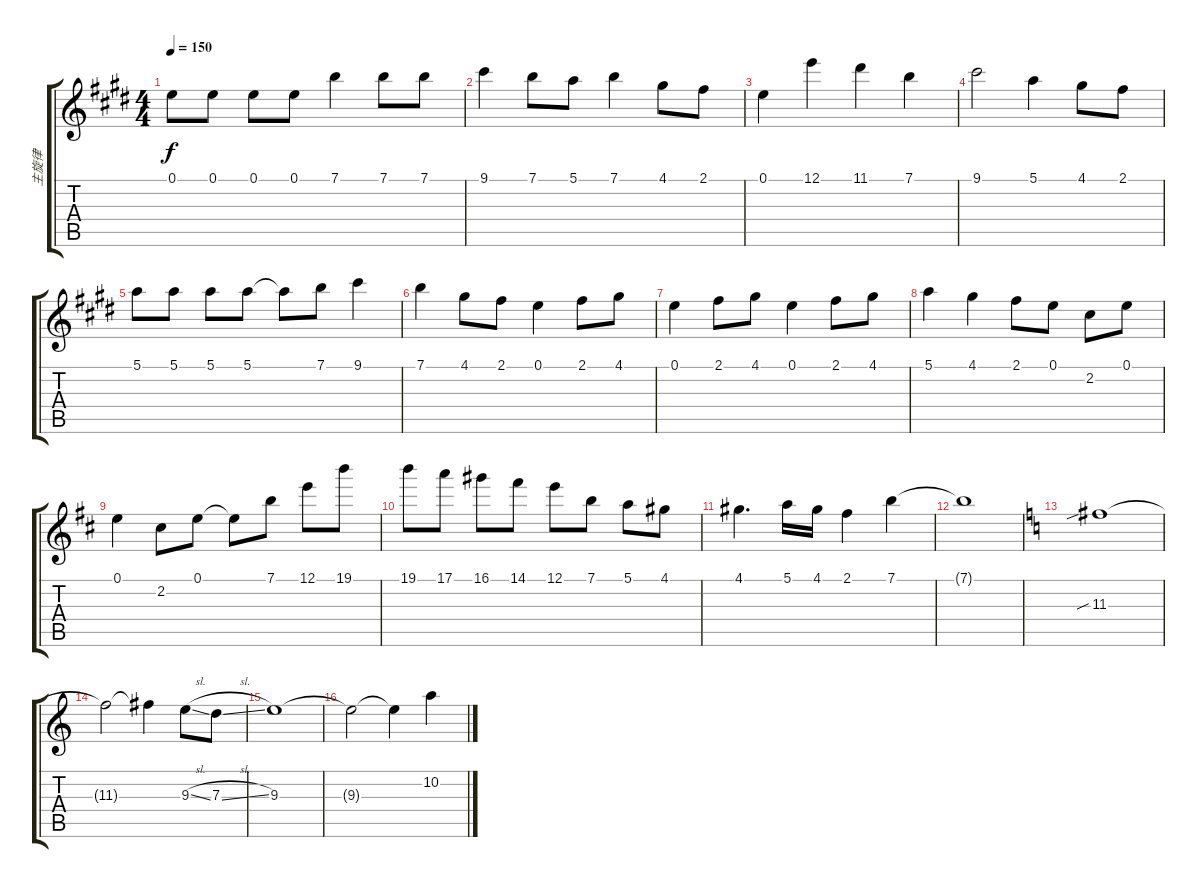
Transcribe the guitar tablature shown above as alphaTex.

\track ("主旋律" "主旋律") {instrument distortionguitar}
\staff {score tabs}
\tuning (E4 B3 G3 D3 A2 E2) {hide}
\ts (4 4)
\tempo 150
\clef g2
\ks e
0.1.8{dy f} 0.1.8 0.1.8 0.1.8 7.1.4 7.1.8 7.1.8 |
9.1.4 7.1.8 5.1.8 7.1.4 4.1.8 2.1.8 |
0.1.4 12.1.4 11.1.4 7.1.4 |
9.1.2 5.1.4 4.1.8 2.1.8 |
5.1.8 5.1.8 5.1.8 5.1.8 5.1{t}.8 7.1.8 9.1.4 |
7.1.4 4.1.8 2.1.8 0.1.4 2.1.8 4.1.8 |
0.1.4 2.1.8 4.1.8 0.1.4 2.1.8 4.1.8 |
5.1.4 4.1.4 2.1.8 0.1.8 2.2.8 0.1.8 |
\ks d
0.1.4 2.2.8 0.1.8 0.1{t}.8 7.1.8 12.1.8 19.1.8 |
19.1.8 17.1.8 16.1.8 14.1.8 12.1.8 7.1.8 5.1.8 4.1.8 |
4.1.4{d} 5.1.16 4.1.16 2.1.4 7.1.4 |
7.1{t}.1 |
\ks c
11.3{sib}.1 |
11.3{t}.2 11.3{t}.4 9.3{sl}.8 7.3{sl}.8 |
9.3.1 |
9.3{t}.2 9.3{t}.4 10.2{h}.4
